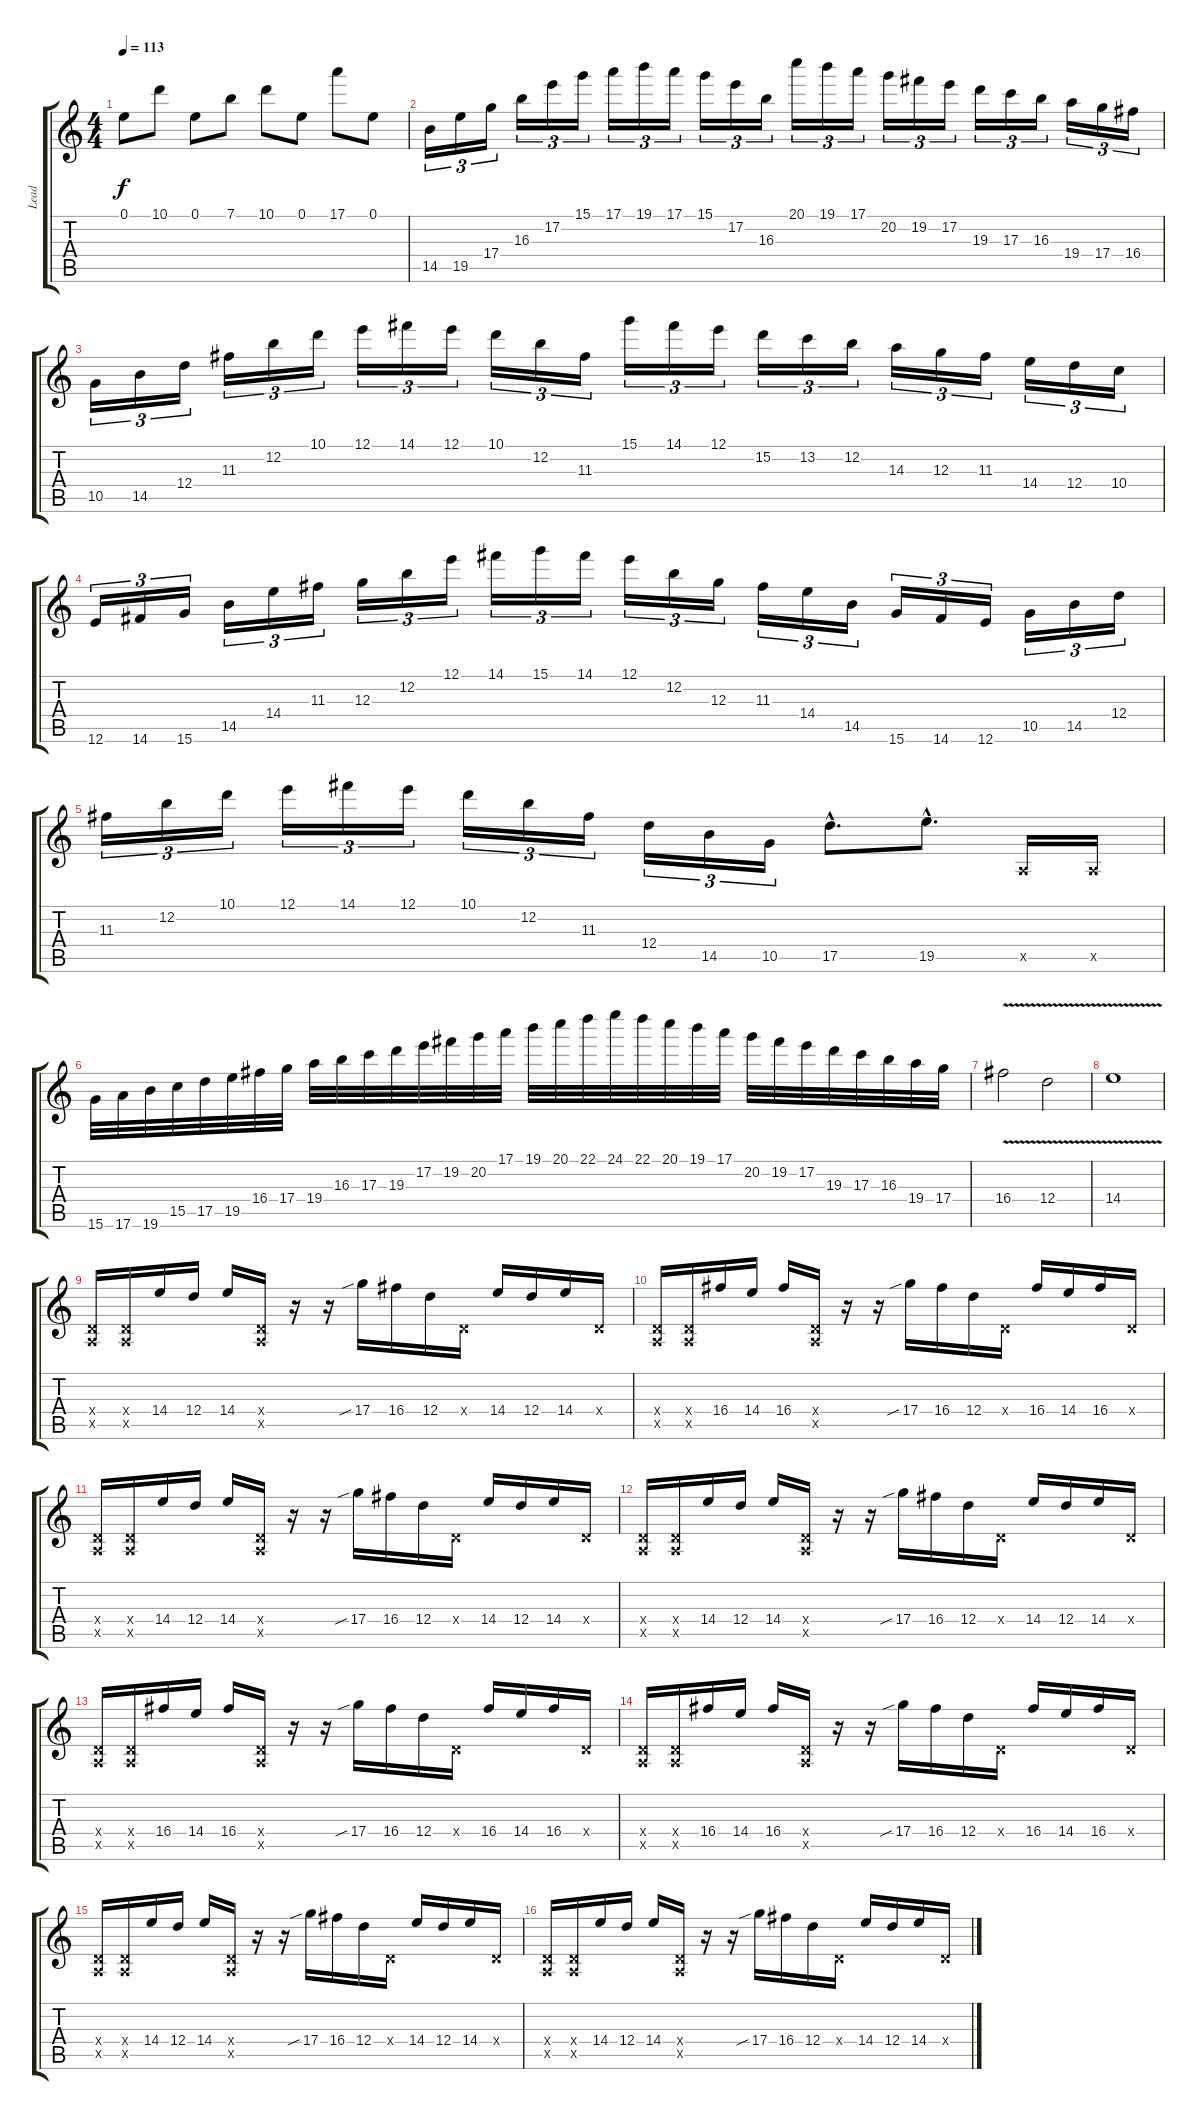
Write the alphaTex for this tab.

\track ("Lead" "Lead") {instrument distortionguitar}
\staff {score tabs}
\tuning (E4 B3 G3 D3 A2 E2) {hide}
\ts (4 4)
\tempo 113
\clef g2
\ks c
0.1.8{dy f} 10.1.8 0.1.8 7.1.8 10.1.8 0.1.8 17.1.8 0.1.8 |
14.5.16{tu (3 2) balance 0} 19.5.16{tu (3 2)} 17.4.16{tu (3 2)} 16.3.16{tu (3 2)} 17.2.16{tu (3 2)} 15.1.16{tu (3 2)} 17.1.16{tu (3 2)} 19.1.16{tu (3 2)} 17.1.16{tu (3 2)} 15.1.16{tu (3 2)} 17.2.16{tu (3 2)} 16.3.16{tu (3 2)} 20.1.16{tu (3 2)} 19.1.16{tu (3 2)} 17.1.16{tu (3 2)} 20.2.16{tu (3 2)} 19.2.16{tu (3 2)} 17.2.16{tu (3 2)} 19.3.16{tu (3 2)} 17.3.16{tu (3 2)} 16.3.16{tu (3 2)} 19.4.16{tu (3 2)} 17.4.16{tu (3 2)} 16.4.16{tu (3 2)} |
10.5.16{tu (3 2) balance 16} 14.5.16{tu (3 2)} 12.4.16{tu (3 2)} 11.3.16{tu (3 2)} 12.2.16{tu (3 2)} 10.1.16{tu (3 2)} 12.1.16{tu (3 2)} 14.1.16{tu (3 2)} 12.1.16{tu (3 2)} 10.1.16{tu (3 2)} 12.2.16{tu (3 2)} 11.3.16{tu (3 2)} 15.1.16{tu (3 2)} 14.1.16{tu (3 2)} 12.1.16{tu (3 2)} 15.2.16{tu (3 2)} 13.2.16{tu (3 2)} 12.2.16{tu (3 2)} 14.3.16{tu (3 2)} 12.3.16{tu (3 2)} 11.3.16{tu (3 2)} 14.4.16{tu (3 2)} 12.4.16{tu (3 2)} 10.4.16{tu (3 2)} |
12.6.16{tu (3 2) balance 0} 14.6.16{tu (3 2)} 15.6.16{tu (3 2)} 14.5.16{tu (3 2)} 14.4.16{tu (3 2)} 11.3.16{tu (3 2)} 12.3.16{tu (3 2)} 12.2.16{tu (3 2)} 12.1.16{tu (3 2)} 14.1.16{tu (3 2)} 15.1.16{tu (3 2)} 14.1.16{tu (3 2)} 12.1.16{tu (3 2)} 12.2.16{tu (3 2)} 12.3.16{tu (3 2)} 11.3.16{tu (3 2)} 14.4.16{tu (3 2)} 14.5.16{tu (3 2)} 15.6.16{tu (3 2)} 14.6.16{tu (3 2)} 12.6.16{tu (3 2)} 10.5.16{tu (3 2)} 14.5.16{tu (3 2)} 12.4.16{tu (3 2)} |
11.3.16{tu (3 2) balance 0} 12.2.16{tu (3 2)} 10.1.16{tu (3 2)} 12.1.16{tu (3 2)} 14.1.16{tu (3 2)} 12.1.16{tu (3 2)} 10.1.16{tu (3 2)} 12.2.16{tu (3 2)} 11.3.16{tu (3 2)} 12.4.16{tu (3 2)} 14.5.16{tu (3 2)} 10.5.16{tu (3 2)} 17.5{hac}.8{d} 19.5{hac}.8{d} 0.5{x}.16 0.5{x}.16 |
15.6.32{volume 16 balance 16} 17.6.32 19.6.32 15.5.32 17.5.32 19.5.32 16.4.32 17.4.32 19.4.32 16.3.32 17.3.32 19.3.32 17.2.32 19.2.32 20.2.32 17.1.32 19.1.32 20.1.32 22.1.32 24.1.32 22.1.32 20.1.32 19.1.32 17.1.32 20.2.32 19.2.32 17.2.32 19.3.32 17.3.32 16.3.32 19.4.32 17.4.32 |
16.4{v}.2 12.4{v}.2 |
14.4{v}.1 |
(0.4{x} 0.5{x}).16 (0.4{x} 0.5{x}).16 14.4.16 12.4.16 14.4.16 (0.4{x} 0.5{x}).16 r.16 r.16 17.4{sib}.16 16.4.16 12.4.16 0.4{x}.16 14.4.16 12.4.16 14.4.16 0.4{x}.16 |
(0.4{x} 0.5{x}).16 (0.4{x} 0.5{x}).16 16.4.16 14.4.16 16.4.16 (0.4{x} 0.5{x}).16 r.16 r.16 17.4{sib}.16 16.4.16 12.4.16 0.4{x}.16 16.4.16 14.4.16 16.4.16 0.4{x}.16 |
(0.4{x} 0.5{x}).16 (0.4{x} 0.5{x}).16 14.4.16 12.4.16 14.4.16 (0.4{x} 0.5{x}).16 r.16 r.16 17.4{sib}.16 16.4.16 12.4.16 0.4{x}.16 14.4.16 12.4.16 14.4.16 0.4{x}.16 |
(0.4{x} 0.5{x}).16 (0.4{x} 0.5{x}).16 14.4.16 12.4.16 14.4.16 (0.4{x} 0.5{x}).16 r.16 r.16 17.4{sib}.16 16.4.16 12.4.16 0.4{x}.16 14.4.16 12.4.16 14.4.16 0.4{x}.16 |
(0.4{x} 0.5{x}).16 (0.4{x} 0.5{x}).16 16.4.16 14.4.16 16.4.16 (0.4{x} 0.5{x}).16 r.16 r.16 17.4{sib}.16 16.4.16 12.4.16 0.4{x}.16 16.4.16 14.4.16 16.4.16 0.4{x}.16 |
(0.4{x} 0.5{x}).16 (0.4{x} 0.5{x}).16 16.4.16 14.4.16 16.4.16 (0.4{x} 0.5{x}).16 r.16 r.16 17.4{sib}.16 16.4.16 12.4.16 0.4{x}.16 16.4.16 14.4.16 16.4.16 0.4{x}.16 |
(0.4{x} 0.5{x}).16 (0.4{x} 0.5{x}).16 14.4.16 12.4.16 14.4.16 (0.4{x} 0.5{x}).16 r.16 r.16 17.4{sib}.16 16.4.16 12.4.16 0.4{x}.16 14.4.16 12.4.16 14.4.16 0.4{x}.16 |
(0.4{x} 0.5{x}).16 (0.4{x} 0.5{x}).16 14.4.16 12.4.16 14.4.16 (0.4{x} 0.5{x}).16 r.16 r.16 17.4{sib}.16 16.4.16 12.4.16 0.4{x}.16 14.4.16 12.4.16 14.4.16 0.4{x}.16
